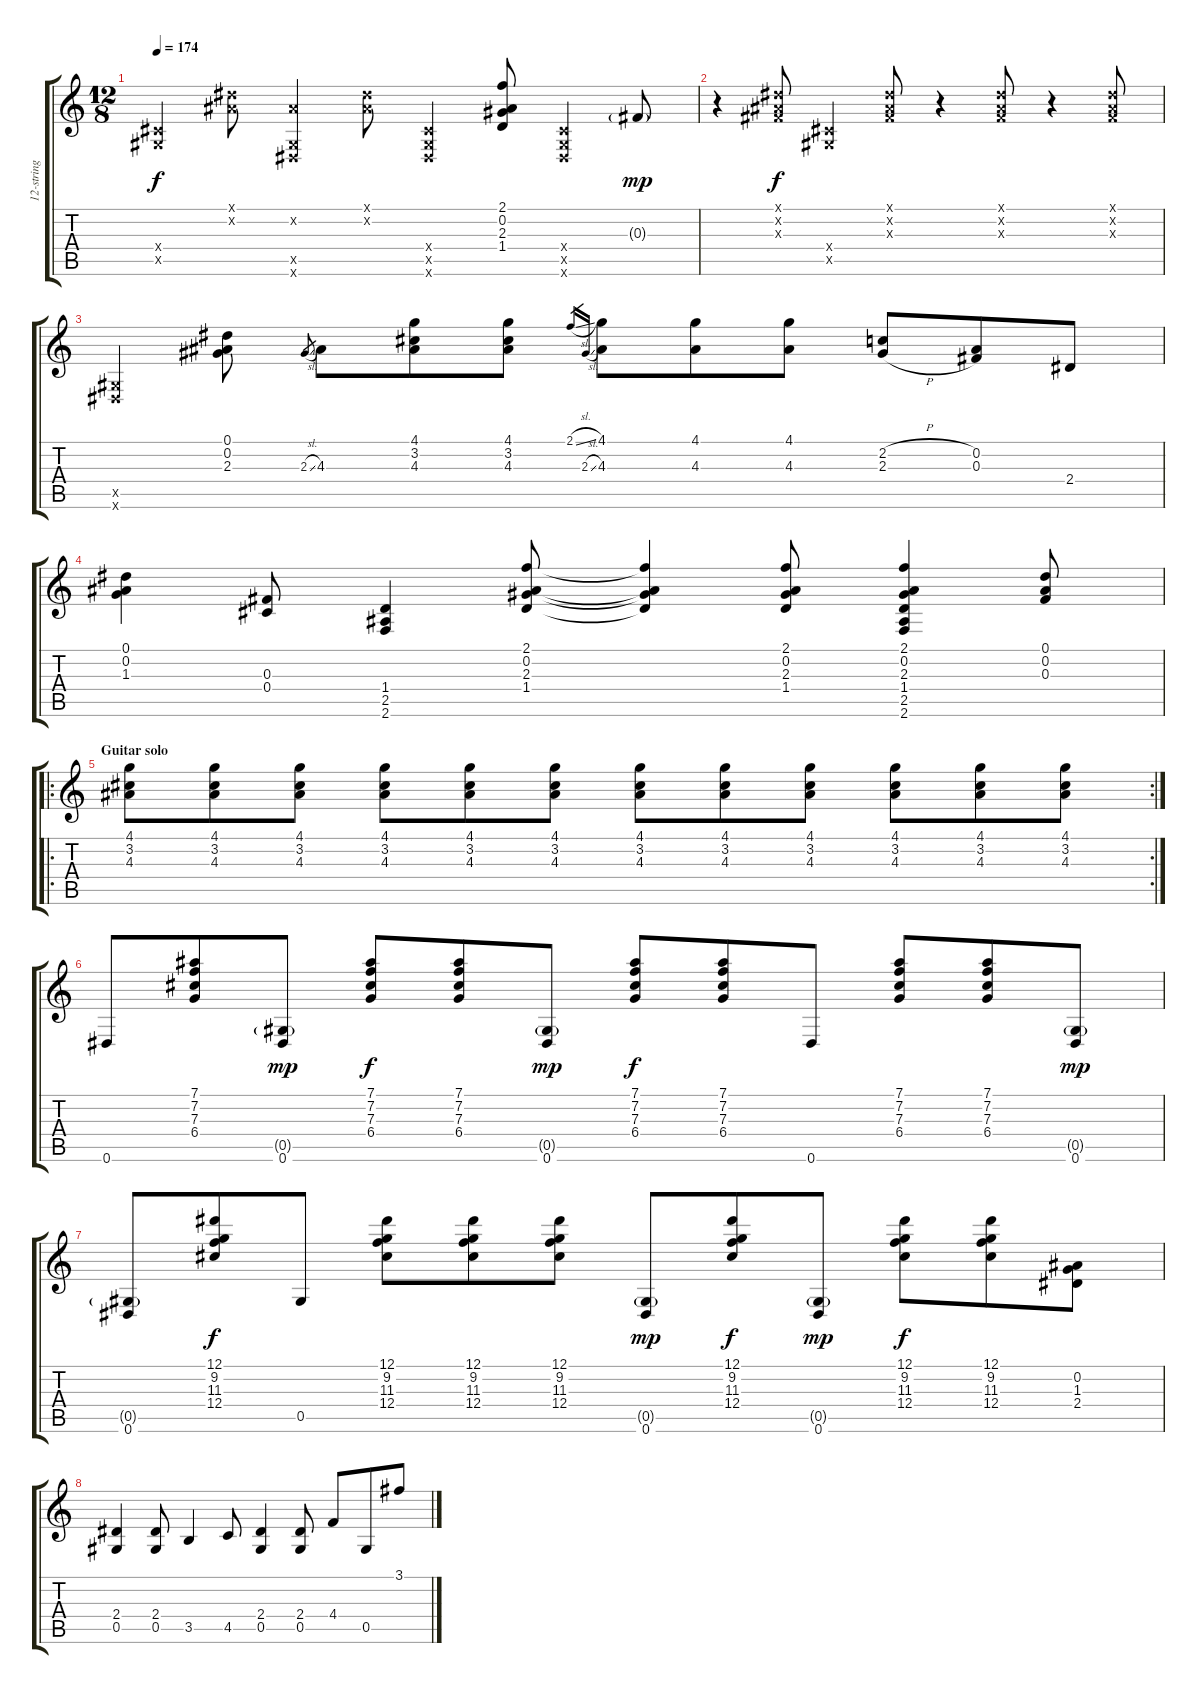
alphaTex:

\track ("12-string Ac." "12-string ") {instrument acousticguitarsteel}
\staff {score tabs}
\tuning (Eb4 Bb3 Gb3 Db3 Ab2 Eb2) {hide}
\ts (12 8)
\tempo 174
\clef g2
\ks c
(0.4{x} 0.5{x}).4{dy f} (0.1{x} 0.2{x}).8 (0.2{x} 0.5{x} 0.6{x}).4 (0.1{x} 0.2{x}).8 (0.4{x} 0.5{x} 0.6{x}).4 (2.1 0.2 2.3 1.4).8 (0.4{x} 0.5{x} 0.6{x}).4 0.3{g}.8{dy mp} |
r.4 (0.1{x} 0.2{x} 0.3{x}).8{dy f} (0.4{x} 0.5{x}).4 (0.1{x} 0.2{x} 0.3{x}).8 r.4 (0.1{x} 0.2{x} 0.3{x}).8 r.4 (0.1{x} 0.2{x} 0.3{x}).8 |
(0.5{x} 0.6{x}).4 (0.1 0.2 2.3).8 2.3{sl}.8{gr} 4.3.8 (4.1 3.2 4.3).8 (4.1 3.2 4.3).8 2.1{sl}.16{gr} 2.3{sl}.16{gr} (4.1 4.3).8 (4.1 4.3).8 (4.1 4.3).8 (2.2{h} 2.3{h}).8 (0.2 0.3).8 2.4.8 |
(0.1 0.2 1.3).4 (0.3 0.4).8 (1.4 2.5 2.6).4 (2.1 0.2 2.3 1.4).8 (2.1{t} 0.2{t} 2.3{t} 1.4{t}).4 (2.1 0.2 2.3 1.4).8 (2.1 0.2 2.3 1.4 2.5 2.6).4 (0.1 0.2 0.3).8 |
\ro
\rc 2
\section ("" "Guitar solo")
(4.1 3.2 4.3).8 (4.1 3.2 4.3).8 (4.1 3.2 4.3).8 (4.1 3.2 4.3).8 (4.1 3.2 4.3).8 (4.1 3.2 4.3).8 (4.1 3.2 4.3).8 (4.1 3.2 4.3).8 (4.1 3.2 4.3).8 (4.1 3.2 4.3).8 (4.1 3.2 4.3).8 (4.1 3.2 4.3).8 |
0.6.8 (7.1 7.2 7.3 6.4).8 (0.5{g} 0.6).8{dy mp} (7.1 7.2 7.3 6.4).8{dy f} (7.1 7.2 7.3 6.4).8 (0.5{g} 0.6).8{dy mp} (7.1 7.2 7.3 6.4).8{dy f} (7.1 7.2 7.3 6.4).8 0.6.8 (7.1 7.2 7.3 6.4).8 (7.1 7.2 7.3 6.4).8 (0.5{g} 0.6).8{dy mp} |
(0.5{g} 0.6).8 (12.1 9.2 11.3 12.4).8{dy f} 0.5.8 (12.1 9.2 11.3 12.4).8 (12.1 9.2 11.3 12.4).8 (12.1 9.2 11.3 12.4).8 (0.5{g} 0.6).8{dy mp} (12.1 9.2 11.3 12.4).8{dy f} (0.5{g} 0.6).8{dy mp} (12.1 9.2 11.3 12.4).8{dy f} (12.1 9.2 11.3 12.4).8 (0.2 1.3 2.4).8 |
(2.4 0.5).4 (2.4 0.5).8 3.5.4 4.5.8 (2.4 0.5).4 (2.4 0.5).8 4.4.8 0.5.8 3.1.8
